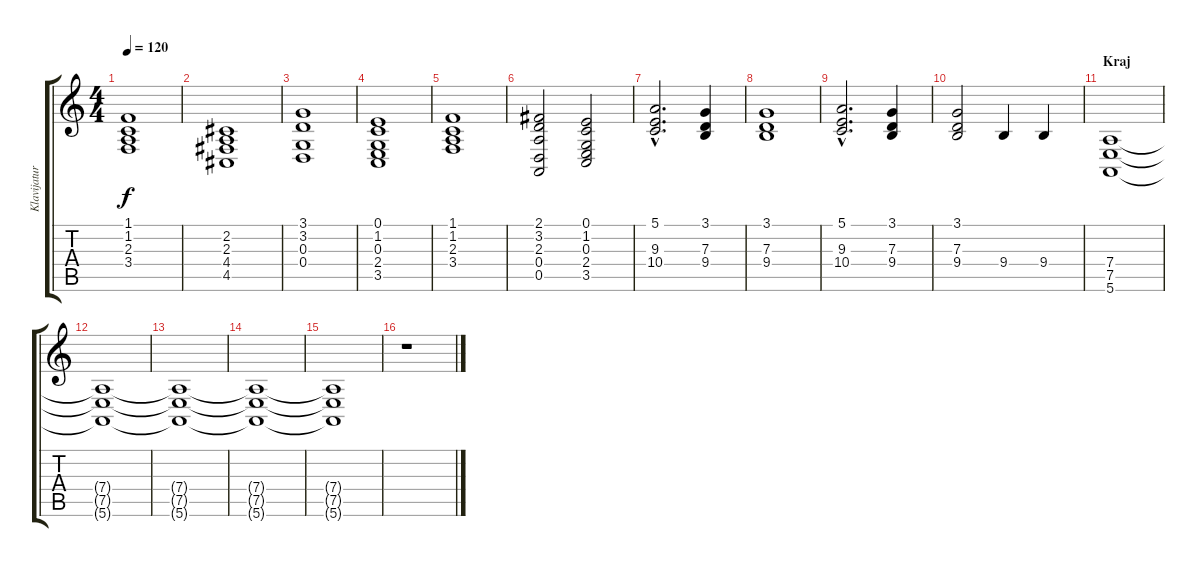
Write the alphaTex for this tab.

\track ("Klavijature 2" "Klavijatur") {instrument drawbarorgan}
\staff {score tabs}
\tuning (E4 B3 G3 D3 A2 E2) {hide}
\ts (4 4)
\tempo 120
\clef g2
\ks c
(1.1 1.2 2.3 3.4).1{dy f} |
(2.2 2.3 4.4 4.5).1 |
(3.1 3.2 0.3 0.4).1 |
(0.1 1.2 0.3 2.4 3.5).1 |
(1.1 1.2 2.3 3.4).1 |
(2.1 3.2 2.3 0.4 0.5).2 (0.1 1.2 0.3 2.4 3.5).2 |
(5.1{hac} 9.3{hac} 10.4{hac}).2{d} (3.1 7.3 9.4).4 |
(3.1 7.3 9.4).1 |
(5.1{hac} 9.3{hac} 10.4{hac}).2{d} (3.1 7.3 9.4).4 |
(3.1 7.3 9.4).2 9.4.4 9.4.4 |
\section ("" "Kraj")
(7.4 7.5 5.6).1 |
(7.4{t} 7.5{t} 5.6{t}).1 |
(7.4{t} 7.5{t} 5.6{t}).1 |
(7.4{t} 7.5{t} 5.6{t}).1 |
(7.4{t} 7.5{t} 5.6{t}).1 |
r.1
